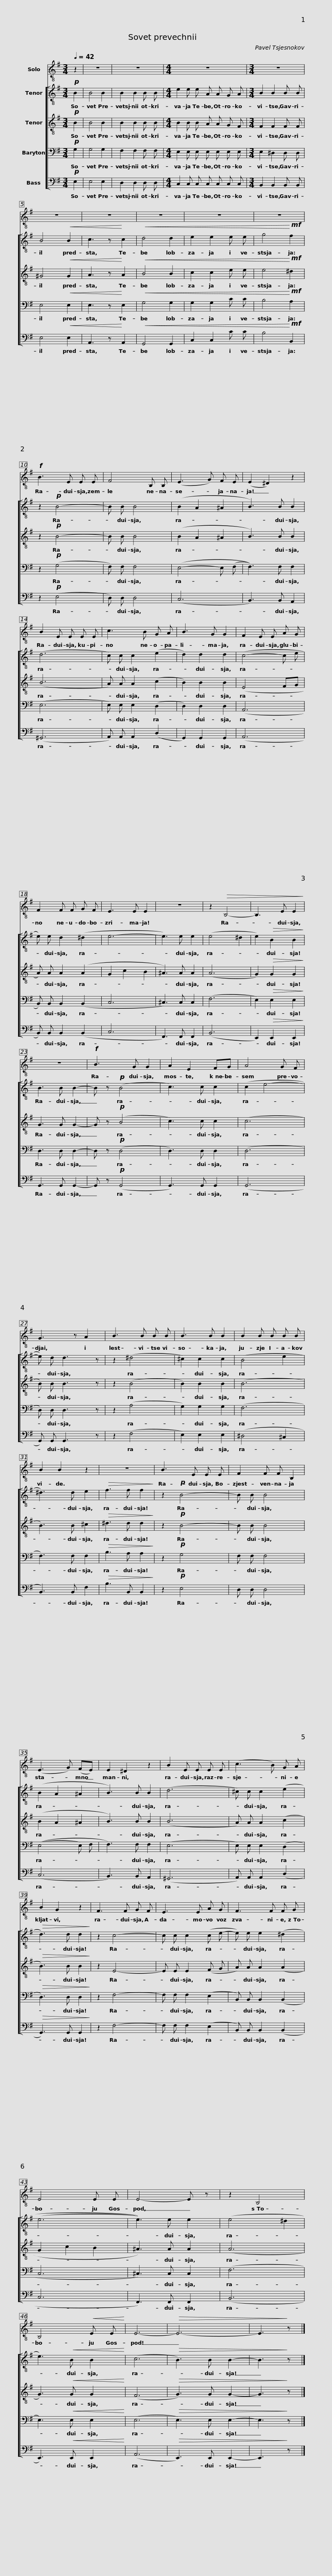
X:1
%%score 1 [ 2 3 4 5 ]
L:1/8
Q:1/4=42
M:3/4
I:linebreak $
K:G
V:1 treble-8
V:2 treble-8
V:3 treble-8
V:4 bass
V:5 bass
V:1
 z2 | z6 | z6 |[M:4/4] z8 |[M:3/4] z6 | %5
 z6 |$ z6 | z6 | z6 | z6 | %10
!f! B3 E E E | F4 B, B, | (E3 G) F E |$ (E2 ^D2) z2 | B2 E E E E | %15
 c3 B G A | B3 G G2 | F2 E E A G |$ F2 F F G F | E3 E E2 | %20
 z6 | z2!>(! B,4- | B,3 E E2!>)! | z6 |!f! B3 G G2 |$ %25
 A2 E2 FG | A4 G F | G3 z A2 | B3 B B B | B3 B B2 | %30
 B2 B B B B |$ B2 B2 z2 | z6 | B3 E E E | F2 F F B,2 | %35
 (E3 G) (FE) | E2 ^D2 z2 |$ B2 E E E E | (c3 B) G A | B2 G2 z2 | %40
 F3 F G F | E3 E A G |$ F3 F F G | E4 E E | E4- E z | %45
 z2 B,4 | B,4!<(! E E!<)! | E6- |!>(! E6- |$ E3!>)! z |] %50
V:2
!p! B2 | B4 B2 | B2 B2 B B |[M:4/4] e2 e e A A G A |[M:3/4] B2 B2 B B | %5
 B4!<(! B2 |$ c3 z!<)! c2 |!<(! d4 d2 | e2 e2 e e | g4!<)!!mf! f2 | %10
 z2!p! B4- | B B B4 | (B2 A2 ^A2 |$ B3) B B2 | (d6 | %15
 c) c c2 (e2 | d2) d2 d2 | (c4- c e |$ e) e d2 (^d2 | e6- | %20
 e3) e e2 | (e4 ^d2 | e2)!>(! B2 B2!>)! | B3 B B2- | B z!p! (B4 |$ %25
 c3) c c2 | (c2 e4- | e) d d3 z | z2 (^d4 | ^c2) c2 c2 | %30
 (B4 e2 |$ ^d3) d e2 |!>(! f3 f f2!>)! | z2!p! B4- | B B B4 | %35
 (B2 A2 ^A2 | B3) B B2 |$ (d6 | ^c) c c2 (e2 |!>(! d3) d d2!>)! | %40
 z2 c4- | c c c2 (c e- |$ e) e e2 (^d2 | (e6 | e3)) e e2 | %45
 (e4 ^d2 | e3)!<(! B B2!<)! | (c6 |!>(! B3) B B2- |$ B3!>)! z |] %50
V:3
!p! B2 | B4 B2 | B2 B2 B B |[M:4/4] B2 B B A A G F |[M:3/4] F2 F2 F F | %5
 ^G4!<(! G2 |$ A3 z!<)! A2 |!<(! B4 B2 | c2 c2 e e | e4!<)!!mf! ^d2 | %10
 z2!p! B4- | B B B4 | (B2 A2 ^A2 |$ B3) B B2 | (B6 | %15
 A) A A2 (c2 | B2) B2 B2 | (E4 FG |$ A) A A2 (A2 | G2 c2 B2 | %20
 ^A3) A A2 | (A6 | G2)!>(! G2 G2!>)! | G3 G G2- | G z!p! (B4 |$ %25
 c3) c c2 | (c6 | B) B B3 z | z2 (B4 | B2) B2 B2 | %30
 (B6 |$ B3) B ^c2 |!>(! ^d3 d d2!>)! | z2!p! B4- | B B B4 | %35
 (B2 A2 ^A2 | B3) B B2 |$ (B6 | A) A A2 (c2 |!>(! B3) B B2!>)! | %40
 z2 E4- | E E E2 (F G |$ A) A A2 (A2 | G2 c2 B2 | ^A3) A A2 | %45
 (A6 | G3)!<(! G G2!<)! | (F6 |!>(! G3) G G2- |$ G3!>)! z |] %50
V:4
!p! G,2 | G,4 G,2 | F,2 F,2 F, F, |[M:4/4] E,2 E, E, E, E, E, E, |[M:3/4] E,2 ^D,2 D, D, | %5
 E,4!<(! E,2 |$ E,3 z!<)! E,2 |!<(! G,4 G,2 | G,2 G,2 C C | B,4!<)!!mf! A,2 | %10
 z2!p! (G,4 | F,) F, F,4 | (E,4- E, (F, |$ F,3)) F, F,2 | (E,6 | %15
 E,) E, E,2 (D,2 | D,2) D,2 D,2 | (A,,6 |$ B,,) B,, B,,2 (B,,2 | C,6 | %20
 ^C,3) C, C,2 | (F,6 | E,2)!>(! E,2 E,2!>)! | D,3 D, D,2- | D, z!p! (D,4 |$ %25
 D,3) D, D,2 | (D,6 | D,) D, D,3 z | z2 (A,4 | G,2) G,2 G,2 | %30
 (F,6 |$ F,3) F, F,2 |!>(! B,3 A, A,2!>)! | z2!p! G,4 | F, F, F,4 | %35
 ((E,4 E,) F, | F,3) F, F,2 |$ (E,6 | E,) E, E,2 (D,2 |!>(! D,3) D, D,2!>)! | %40
 z2 F,4- | F, F, F,2 (E,2 |$ B,,) B,, B,,2 (B,,2 | C,6 | ^C,3) C, C,2 | %45
 (F,6 | E,3)!<(! E, E,2!<)! | (E,6 |!>(! E,3) E, E,2- |$ E,3!>)! z |] %50
V:5
!p! E,2 | E,4 E,2 | D,2 D,2 D, D, |[M:4/4] C,2 C, C, C, C, C, C, |[M:3/4] B,,2 B,,2 B,, B,, | %5
 E,4!<(! E,2 |$ A,,3 z!<)! A,,2 |!<(! G,,4 G,,2 | C,2 C,2 C C | B,4!<)!!mf! B,,2 | %10
 z2!p! (E,4 | D,) D, D,4 | (C,6 |$ B,,3) B,, A,,2 | (^G,,6 | %15
 A,,) A,, A,,2 (D,2 | G,,2) G,,2 G,,2 | (A,,6 |$ B,,) B,, B,,2 (B,,2 | C,6 | %20
 F,,3) F,, F,,2 | (B,,6 | E,,2)!>(! E,,2 E,,2!>)! | G,,3 G,, G,,2- | G,, z!p! (G,,4 |$ %25
 G,,3) G,, G,,2 | (G,,6 | G,,) G,, G,,3 z | z2 (F,4 | E,2) E,2 E,2 | %30
 (^D,4 ^C,2 |$ B,,3) B,, F,2 |!>(! B,3 B,, B,,2!>)! | z2!p! E,4 | D, D, D,4 | %35
 (C,6 | B,,3) B,, A,,2 |$ (^G,,6 | A,,) A,, A,,2 (D,2 |!>(! G,,3) G,, G,,2!>)! | %40
 z2 F,4- | F, F, F,2 (E,2 |$ B,,) B,, B,,2 (B,,2 | C,6 | F,,3) F,, F,,2 | %45
 (B,,6 | E,,3)!<(! E,, E,,2!<)! | (A,,6 |!>(! E,,3) E,, E,,2- |$ E,,3!>)! z |] %50
